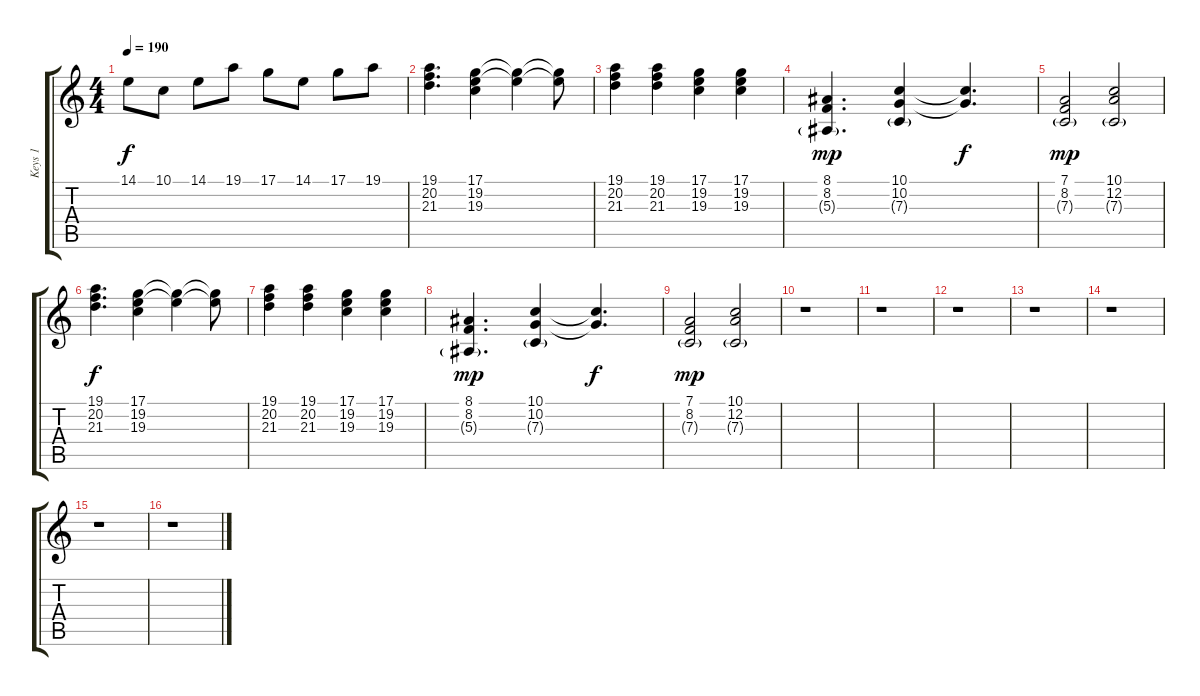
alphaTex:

\track ("Keys 1" "Keys 1") {instrument lead2sawtooth}
\staff {score tabs}
\tuning (D4 A3 F3 C3 G2 C2) {hide}
\ts (4 4)
\tempo 190
\clef g2
\ks c
14.1.8{dy f} 10.1.8 14.1.8 19.1.8 17.1.8 14.1.8 17.1.8 19.1.8 |
(19.1 20.2 21.3).4{d volume 11 balance 8 instrument stringensemble1} (17.1 19.2 19.3).4 (17.1{t} 19.2{t}).4 (17.1{t} 19.2{t}).8 |
(19.1 20.2 21.3).4 (19.1 20.2 21.3).4 (17.1 19.2 19.3).4 (17.1 19.2 19.3).4 |
(8.1 8.2 5.3{g}).4{d dy mp} (10.1 10.2 7.3{g}).4 (10.1{t} 10.2{t}).4{d dy f} |
(7.1 8.2 7.3{g}).2{dy mp} (10.1 12.2 7.3{g}).2 |
(19.1 20.2 21.3).4{d dy f volume 11 balance 8 instrument stringensemble1} (17.1 19.2 19.3).4 (17.1{t} 19.2{t}).4 (17.1{t} 19.2{t}).8 |
(19.1 20.2 21.3).4 (19.1 20.2 21.3).4 (17.1 19.2 19.3).4 (17.1 19.2 19.3).4 |
(8.1 8.2 5.3{g}).4{d dy mp} (10.1 10.2 7.3{g}).4 (10.1{t} 10.2{t}).4{d dy f} |
(7.1 8.2 7.3{g}).2{dy mp} (10.1 12.2 7.3{g}).2 |
r.1 |
r.1 |
r.1 |
r.1 |
r.1 |
r.1 |
r.1
